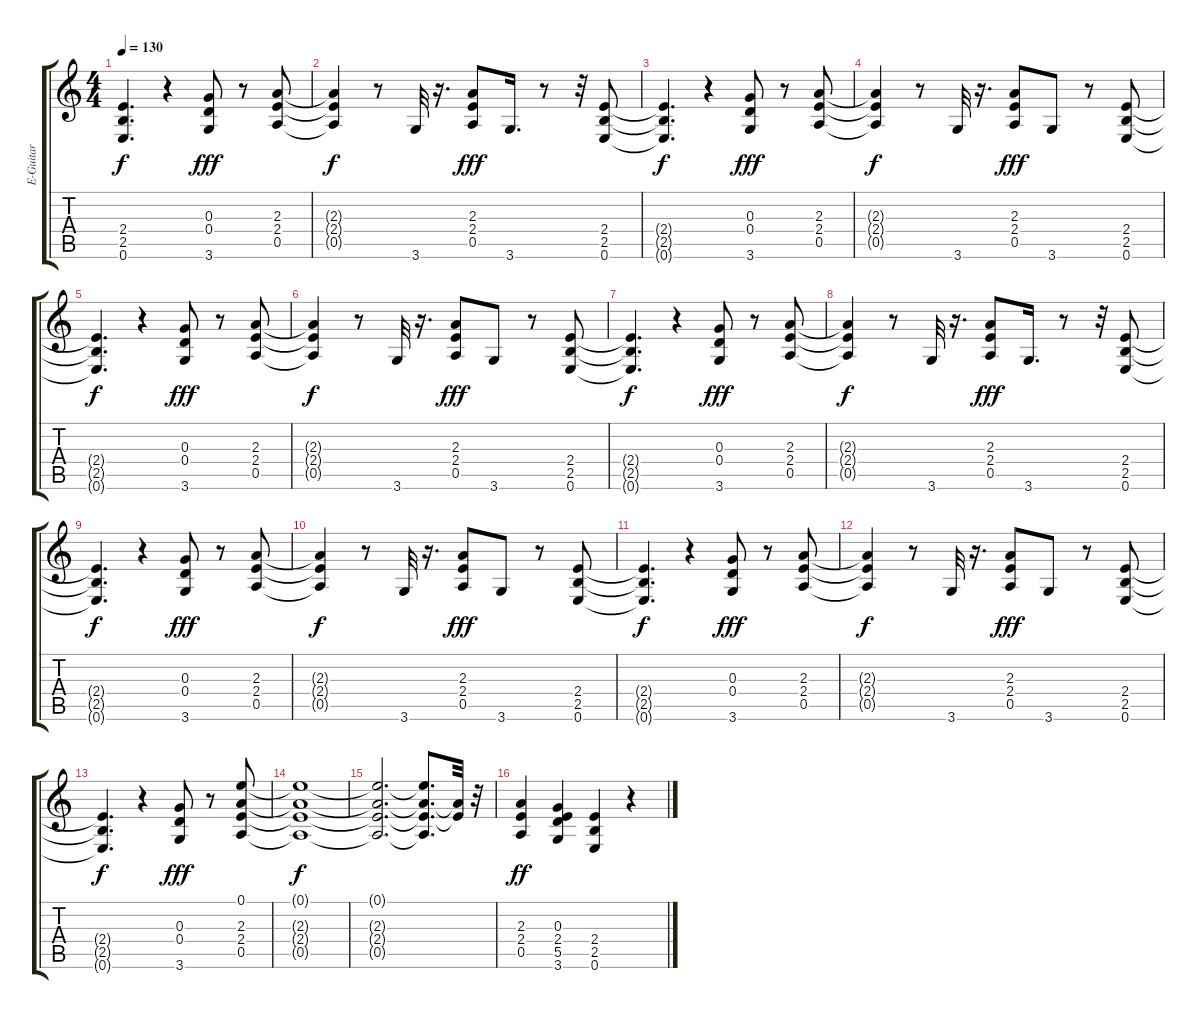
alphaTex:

\track ("E-Guitar" "E-Guitar") {instrument distortionguitar}
\staff {score tabs}
\tuning (E4 B3 G3 D3 A2 E2) {hide}
\ts (4 4)
\tempo 130
\clef g2
\ks c
(2.4{t} 2.5{t} 0.6{t}).4{d dy f} r.4 (0.3 0.4 3.6).8{dy fff} r.8 (2.3 2.4 0.5).8 |
(2.3{t} 2.4{t} 0.5{t}).4{dy f} r.8 3.6.32 r.16{d} (2.3 2.4 0.5).8{dy fff} 3.6.16{d} r.8 r.32 (2.4 2.5 0.6).8 |
(2.4{t} 2.5{t} 0.6{t}).4{d dy f} r.4 (0.3 0.4 3.6).8{dy fff} r.8 (2.3 2.4 0.5).8 |
(2.3{t} 2.4{t} 0.5{t}).4{dy f} r.8 3.6.32 r.16{d} (2.3 2.4 0.5).8{dy fff} 3.6.8 r.8 (2.4 2.5 0.6).8 |
(2.4{t} 2.5{t} 0.6{t}).4{d dy f} r.4 (0.3 0.4 3.6).8{dy fff} r.8 (2.3 2.4 0.5).8 |
(2.3{t} 2.4{t} 0.5{t}).4{dy f} r.8 3.6.32 r.16{d} (2.3 2.4 0.5).8{dy fff} 3.6.8 r.8 (2.4 2.5 0.6).8 |
(2.4{t} 2.5{t} 0.6{t}).4{d dy f} r.4 (0.3 0.4 3.6).8{dy fff} r.8 (2.3 2.4 0.5).8 |
(2.3{t} 2.4{t} 0.5{t}).4{dy f} r.8 3.6.32 r.16{d} (2.3 2.4 0.5).8{dy fff} 3.6.16{d} r.8 r.32 (2.4 2.5 0.6).8 |
(2.4{t} 2.5{t} 0.6{t}).4{d dy f} r.4 (0.3 0.4 3.6).8{dy fff} r.8 (2.3 2.4 0.5).8 |
(2.3{t} 2.4{t} 0.5{t}).4{dy f} r.8 3.6.32 r.16{d} (2.3 2.4 0.5).8{dy fff} 3.6.8 r.8 (2.4 2.5 0.6).8 |
(2.4{t} 2.5{t} 0.6{t}).4{d dy f} r.4 (0.3 0.4 3.6).8{dy fff} r.8 (2.3 2.4 0.5).8 |
(2.3{t} 2.4{t} 0.5{t}).4{dy f} r.8 3.6.32 r.16{d} (2.3 2.4 0.5).8{dy fff} 3.6.8 r.8 (2.4 2.5 0.6).8 |
(2.4{t} 2.5{t} 0.6{t}).4{d dy f} r.4 (0.3 0.4 3.6).8{dy fff} r.8 (0.1 2.3 2.4 0.5).8 |
(0.1{t} 2.3{t} 2.4{t} 0.5{t}).1{dy f} |
(0.1{t} 2.3{t} 2.4{t} 0.5{t}).2{d} (0.1{t} 2.3{t} 2.4{t} 0.5{t}).8{d} (2.3{t} 2.4{t}).32 r.32 |
(2.3 2.4 0.5).4{dy ff} (0.3 2.4 5.5 3.6).4 (2.4 2.5 0.6).4 r.4
